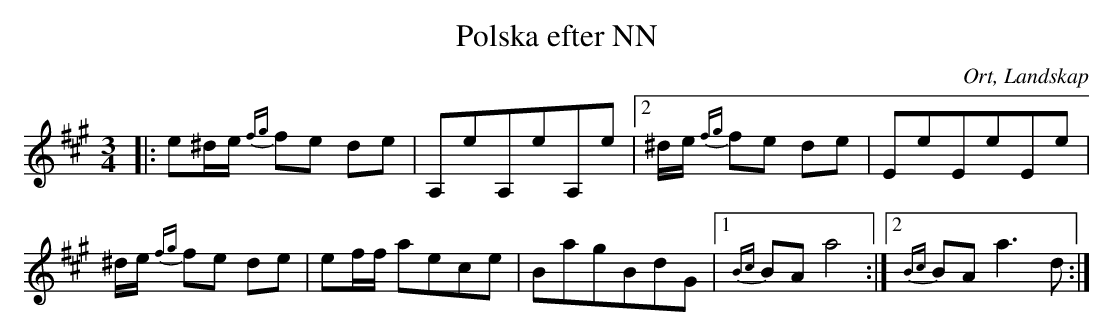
X:1
T:Polska efter NN
O:Ort, Landskap
M:3/4
L:1/16
K:A
|: e2^de {fg}f2e2 d2e2|A,2e2A,2e2A,2e2|2^de {fg}f2e2 d2e2|E2e2E2e2E2e2 |
2^de {fg}f2e2 d2e2|e2ff a2e2c2e2|B2a2g2B2d2G2|1 {Bc}B2A2 a8:|2 {Bc}B2A2 a6 d2:|
